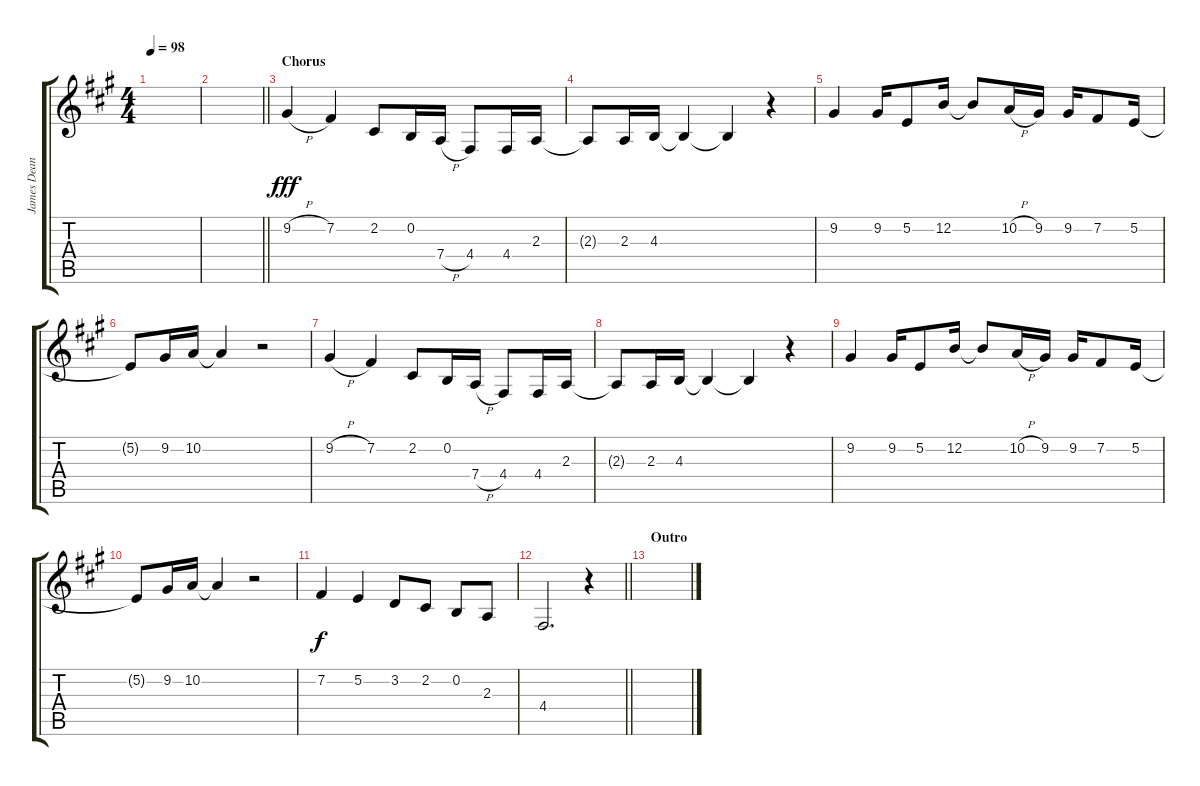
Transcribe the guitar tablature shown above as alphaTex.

\track ("James Dean Bradfield (Vocals)" "James Dean") {instrument viola}
\staff {score tabs}
\tuning (E4 B3 G3 D3 A2 E2) {hide}
\ts (4 4)
\tempo 98
\clef g2
\ks a
|
\barLineRight lightlight
|
\section ("" "Chorus")
9.2{h}.4{dy fff} 7.2.4 2.2.8 0.2.16 7.4{h}.16 4.4.8 4.4.16 2.3.16 |
2.3{t}.8 2.3.16 4.3.16 4.3{t}.4 4.3{t}.4 r.4 |
9.2.4 9.2.16 5.2.8 12.2.16 12.2{t}.8 10.2{h}.16 9.2.16 9.2.16 7.2.8 5.2.16 |
5.2{t}.8 9.2.16 10.2.16 10.2{t}.4 r.2 |
9.2{h}.4 7.2.4 2.2.8 0.2.16 7.4{h}.16 4.4.8 4.4.16 2.3.16 |
2.3{t}.8 2.3.16 4.3.16 4.3{t}.4 4.3{t}.4 r.4 |
9.2.4 9.2.16 5.2.8 12.2.16 12.2{t}.8 10.2{h}.16 9.2.16 9.2.16 7.2.8 5.2.16 |
5.2{t}.8 9.2.16 10.2.16 10.2{t}.4 r.2 |
7.2.4{dy f} 5.2.4 3.2.8 2.2.8 0.2.8 2.3.8 |
\barLineRight lightlight
4.4.2{d} r.4 |
\section ("" "Outro")
